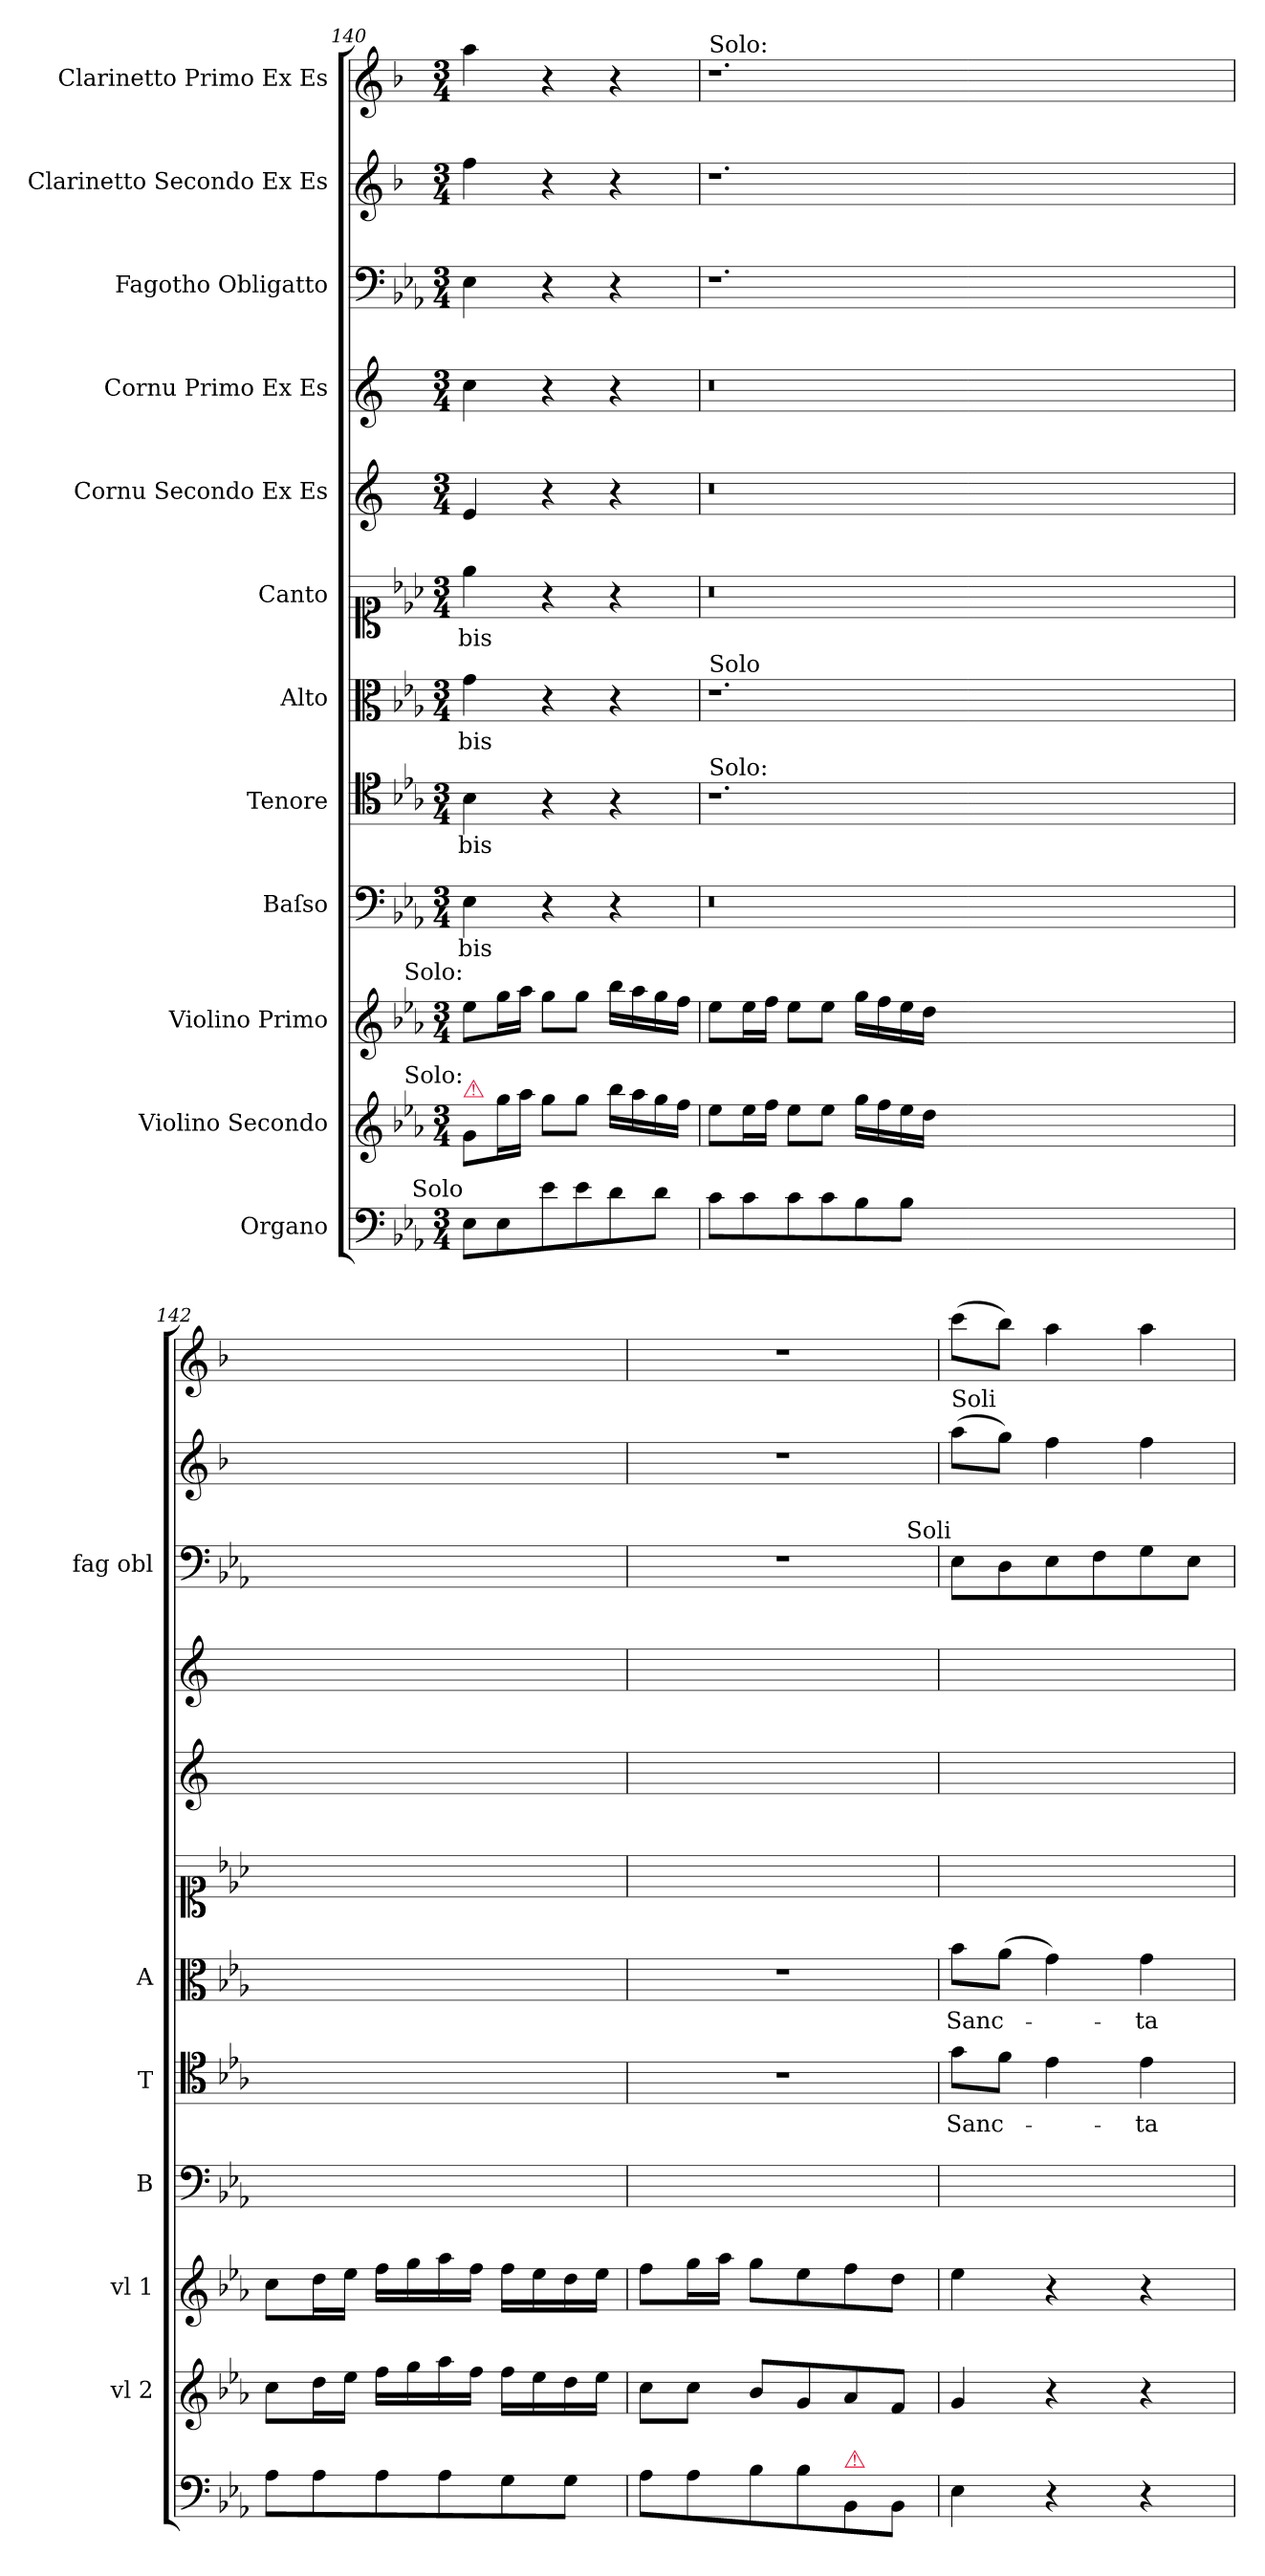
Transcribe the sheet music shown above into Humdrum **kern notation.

**kern	**kern	**kern	**kern	**text	**kern	**text	**kern	**text	**kern	**text	**kern	**kern	**kern	**kern	**kern
*part12	*part11	*part10	*part9	*part9	*part8	*part8	*part7	*part7	*part6	*part6	*part5	*part4	*part3	*part2	*part1
*staff12	*staff11	*staff10	*staff9	*staff9	*staff8	*staff8	*staff7	*staff7	*staff6	*staff6	*staff5	*staff4	*staff3	*staff2	*staff1
*I"Organo	*I"Violino Secondo	*I"Violino Primo	*I"Baſso	*	*I"Tenore	*	*I"Alto	*	*I"Canto	*	*I"Cornu Secondo Ex Es	*I"Cornu Primo Ex Es	*I"Fagotho Obligatto	*I"Clarinetto Secondo Ex Es	*I"Clarinetto Primo Ex Es
*	*I'vl 2	*I'vl 1	*I'B	*	*I'T	*	*I'A	*	*	*	*	*	*I'fag obl	*	*
*clefF4	*clefG2	*clefG2	*clefF4	*	*clefC4	*	*clefC3	*	*clefC1	*	*clefG2	*clefG2	*clefF4	*clefG2	*clefG2
*	*	*	*	*	*	*	*	*	*	*	*ITrd-2c-3	*ITrd-2c-3	*	*ITrd1c2	*ITrd1c2
*k[b-e-a-]	*k[b-e-a-]	*k[b-e-a-]	*k[b-e-a-]	*	*k[b-e-a-]	*	*k[b-e-a-]	*	*k[b-e-a-]	*	*k[b-e-a-]	*k[b-e-a-]	*k[b-e-a-]	*k[b-e-a-]	*k[b-e-a-]
*M3/4	*M3/4	*M3/4	*M3/4	*	*M3/4	*	*M3/4	*	*M3/4	*	*M3/4	*M3/4	*M3/4	*M3/4	*M3/4
=140	=140	=140	=140	=140	=140	=140	=140	=140	=140	=140	=140	=140	=140	=140	=140
!	!	!LO:TX:a:rj:t=Solo&colon;	!	!	!	!	!	!	!	!	!	!	!	!	!
!	!LO:TX:a:color=crimson:t=⚠	!	!	!	!	!	!	!	!	!	!	!	!	!	!
!	!LO:TX:a:rj:t=Solo&colon;	!	!	!	!	!	!	!	!	!	!	!	!	!	!
!LO:TX:a:rj:t=Solo	!	!	!	!	!	!	!	!	!	!	!	!	!	!	!
8E-\L	8g/L	8ee-\L	4E-\	-bis	4B-\	-bis	4g\	-bis	4ee-\	-bis	4g/	4ee-\	4E-\	4ee-\	4gg\
8E-\	16gg\L	16gg\L	.	.	.	.	.	.	.	.	.	.	.	.	.
.	16aa-\JJ	16aa-\JJ	.	.	.	.	.	.	.	.	.	.	.	.	.
8e-\	8gg\L	8gg\L	4r	.	4r	.	4r	.	4r	.	4r	4r	4r	4r	4r
8e-\	8gg\J	8gg\J	.	.	.	.	.	.	.	.	.	.	.	.	.
8d\	16bb-\LL	16bb-\LL	4r	.	4r	.	4r	.	4r	.	4r	4r	4r	4r	4r
.	16aa-\	16aa-\	.	.	.	.	.	.	.	.	.	.	.	.	.
8d\J	16gg\	16gg\	.	.	.	.	.	.	.	.	.	.	.	.	.
.	16ff\JJ	16ff\JJ	.	.	.	.	.	.	.	.	.	.	.	.	.
=141	=141	=141	=141	=141	=141	=141	=141	=141	=141	=141	=141	=141	=141	=141	=141
!	!	!	!	!	!	!	!	!	!	!	!	!	!	!	!LO:TX:a:t=Solo&colon;
!	!	!	!	!	!	!	!LO:TX:a:t=Solo	!	!	!	!	!	!	!	!
!	!	!	!	!	!LO:TX:a:t=Solo&colon;	!	!	!	!	!	!	!	!	!	!
8c\L	8ee-\L	8ee-\L	0.r	.	1.r	.	1.r	.	0.r	.	0.r	0.r	1.r	1.r	1.r
8c\	16ee-\L	16ee-\L	.	.	.	.	.	.	.	.	.	.	.	.	.
.	16ff\JJ	16ff\JJ	.	.	.	.	.	.	.	.	.	.	.	.	.
8c\	8ee-\L	8ee-\L	.	.	.	.	.	.	.	.	.	.	.	.	.
8c\	8ee-\J	8ee-\J	.	.	.	.	.	.	.	.	.	.	.	.	.
8B-\	16gg\LL	16gg\LL	.	.	.	.	.	.	.	.	.	.	.	.	.
.	16ff\	16ff\	.	.	.	.	.	.	.	.	.	.	.	.	.
8B-\J	16ee-\	16ee-\	.	.	.	.	.	.	.	.	.	.	.	.	.
.	16dd\JJ	16dd\JJ	.	.	.	.	.	.	.	.	.	.	.	.	.
0ryy	0ryy	0ryy	.	.	.	.	.	.	.	.	.	.	.	.	.
.	.	.	.	.	1.ryy	.	1.ryy	.	.	.	.	.	1.ryy	1.ryy	1.ryy
4ryy	4ryy	4ryy	.	.	.	.	.	.	.	.	.	.	.	.	.
=142	=142	=142	=142	=142	=142	=142	=142	=142	=142	=142	=142	=142	=142	=142	=142
8A-\L	8cc\L	8cc\L	2.ryy	.	2.ryy	.	2.ryy	.	2.ryy	.	2.ryy	2.ryy	2.ryy	2.ryy	2.ryy
8A-\	16dd\L	16dd\L	.	.	.	.	.	.	.	.	.	.	.	.	.
.	16ee-\JJ	16ee-\JJ	.	.	.	.	.	.	.	.	.	.	.	.	.
8A-\	16ff\LL	16ff\LL	.	.	.	.	.	.	.	.	.	.	.	.	.
.	16gg\	16gg\	.	.	.	.	.	.	.	.	.	.	.	.	.
8A-\	16aa-\	16aa-\	.	.	.	.	.	.	.	.	.	.	.	.	.
.	16ff\JJ	16ff\JJ	.	.	.	.	.	.	.	.	.	.	.	.	.
8G\	16ff\LL	16ff\LL	.	.	.	.	.	.	.	.	.	.	.	.	.
.	16ee-\	16ee-\	.	.	.	.	.	.	.	.	.	.	.	.	.
8G\J	16dd\	16dd\	.	.	.	.	.	.	.	.	.	.	.	.	.
.	16ee-\JJ	16ee-\JJ	.	.	.	.	.	.	.	.	.	.	.	.	.
=143	=143	=143	=143	=143	=143	=143	=143	=143	=143	=143	=143	=143	=143	=143	=143
8A-\L	8cc\L	8ff\L	2.ryy	.	2.r	.	2.r	.	2.ryy	.	2.ryy	2.ryy	2.r	2.r	2.r
8A-\	8cc\J	16gg\L	.	.	.	.	.	.	.	.	.	.	.	.	.
.	.	16aa-\JJ	.	.	.	.	.	.	.	.	.	.	.	.	.
8B-\	8b-/L	8gg\L	.	.	.	.	.	.	.	.	.	.	.	.	.
8B-\	8g/	8ee-\	.	.	.	.	.	.	.	.	.	.	.	.	.
!LO:TX:a:color=crimson:t=⚠	!	!	!	!	!	!	!	!	!	!	!	!	!	!	!
8BB-/	8a-/	8ff\	.	.	.	.	.	.	.	.	.	.	.	.	.
8BB-/J	8f/J	8dd\J	.	.	.	.	.	.	.	.	.	.	.	.	.
=144	=144	=144	=144	=144	=144	=144	=144	=144	=144	=144	=144	=144	=144	=144	=144
!	!	!	!	!	!	!	!	!	!	!	!	!	!	!LO:TX:a:t=Soli	!
!	!	!	!	!	!	!	!	!	!	!	!	!	!LO:TX:a:rj:t=Soli	!	!
4E-\	4g/	4ee-\	2.ryy	.	8g\L	Sanc-	8b-\L	Sanc-	2.ryy	.	2.ryy	2.ryy	8E-\L	(8gg\L	(8bb-\L
.	.	.	.	.	8f\J	.	(8a-\J	.	.	.	.	.	8D\	8ff\J)	8aa-\J)
4r	4r	4r	.	.	4e-\	.	4g\)	.	.	.	.	.	8E-\	4ee-\	4gg\
.	.	.	.	.	.	.	.	.	.	.	.	.	8F\	.	.
4r	4r	4r	.	.	4e-\	-ta	4g\	-ta	.	.	.	.	8G\	4ee-\	4gg\
.	.	.	.	.	.	.	.	.	.	.	.	.	8E-\J	.	.
=	=	=	=	=	=	=	=	=	=	=	=	=	=	=	=
*-	*-	*-	*-	*-	*-	*-	*-	*-	*-	*-	*-	*-	*-	*-	*-
